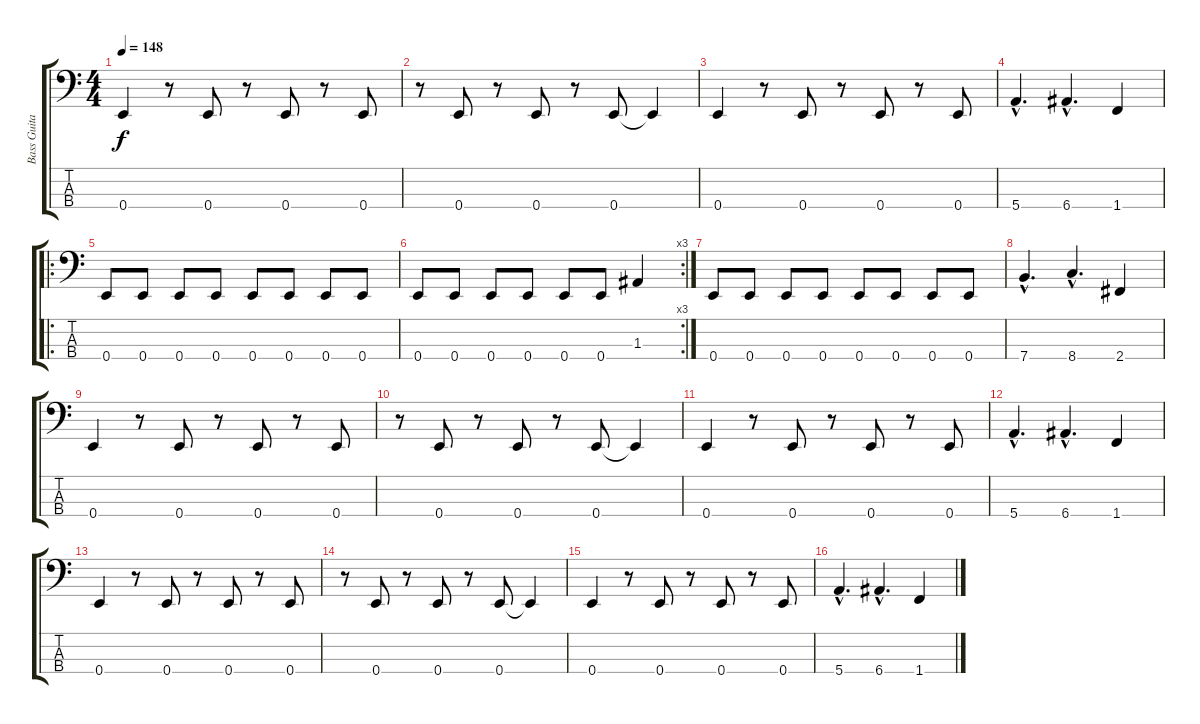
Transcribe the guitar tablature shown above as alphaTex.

\track ("Bass Guitar" "Bass Guita") {instrument electricbassfinger}
\staff {score tabs}
\tuning (G2 D2 A1 E1) {hide}
\ts (4 4)
\tempo 148
\clef f4
\ks c
0.4.4{dy f} r.8 0.4.8 r.8 0.4.8 r.8 0.4.8 |
r.8 0.4.8 r.8 0.4.8 r.8 0.4.8 0.4{t}.4 |
0.4.4 r.8 0.4.8 r.8 0.4.8 r.8 0.4.8 |
5.4{hac}.4{d} 6.4{hac}.4{d} 1.4.4 |
\ro
0.4.8 0.4.8 0.4.8 0.4.8 0.4.8 0.4.8 0.4.8 0.4.8 |
\rc 3
0.4.8 0.4.8 0.4.8 0.4.8 0.4.8 0.4.8 1.3.4 |
0.4.8 0.4.8 0.4.8 0.4.8 0.4.8 0.4.8 0.4.8 0.4.8 |
7.4{hac}.4{d} 8.4{hac}.4{d} 2.4.4 |
0.4.4 r.8 0.4.8 r.8 0.4.8 r.8 0.4.8 |
r.8 0.4.8 r.8 0.4.8 r.8 0.4.8 0.4{t}.4 |
0.4.4 r.8 0.4.8 r.8 0.4.8 r.8 0.4.8 |
5.4{hac}.4{d} 6.4{hac}.4{d} 1.4.4 |
0.4.4 r.8 0.4.8 r.8 0.4.8 r.8 0.4.8 |
r.8 0.4.8 r.8 0.4.8 r.8 0.4.8 0.4{t}.4 |
0.4.4 r.8 0.4.8 r.8 0.4.8 r.8 0.4.8 |
5.4{hac}.4{d} 6.4{hac}.4{d} 1.4.4
